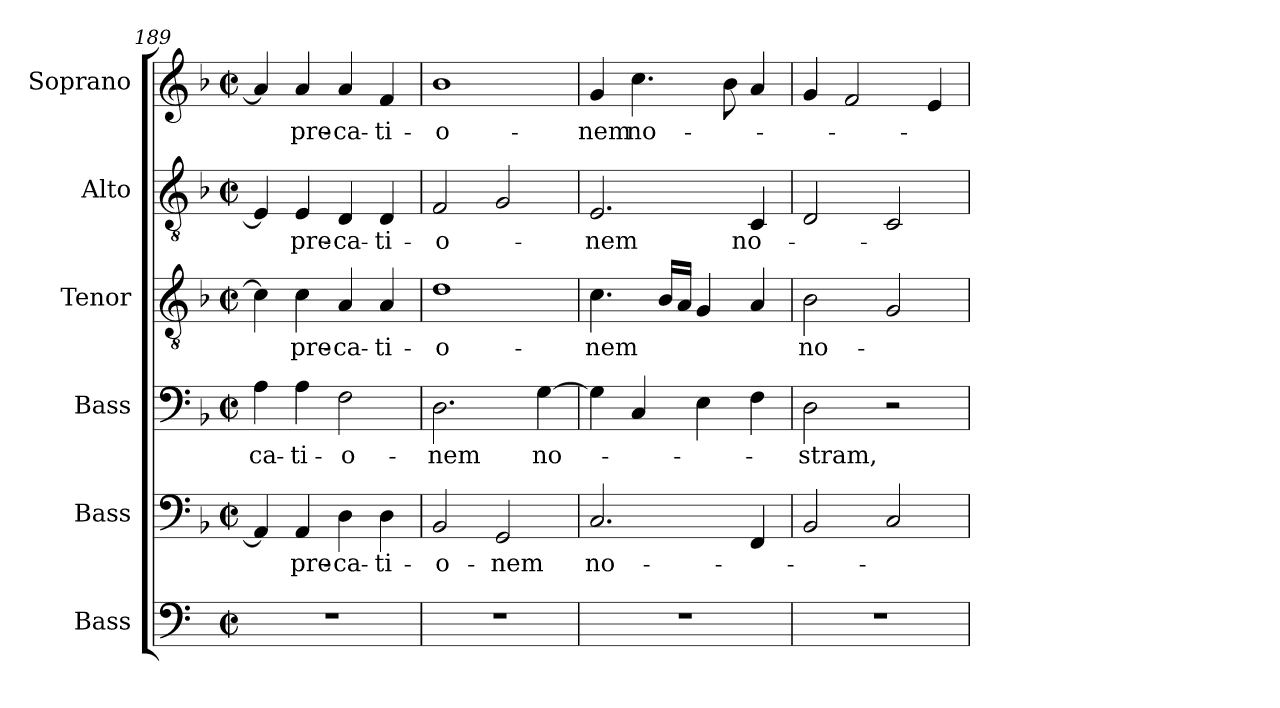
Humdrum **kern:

**kern	**kern	**text	**kern	**text	**kern	**text	**kern	**text	**kern	**text
*part6	*part5	*part5	*part4	*part4	*part3	*part3	*part2	*part2	*part1	*part1
*staff6	*staff5	*staff5	*staff4	*staff4	*staff3	*staff3	*staff2	*staff2	*staff1	*staff1
*I"Bass	*I"Bass	*	*I"Bass	*	*I"Tenor	*	*I"Alto	*	*I"Soprano	*
*I'B.	*I'B.	*	*I'B.	*	*I'T.	*	*I'A.	*	*I'S.	*
*clefF4	*clefF4	*	*clefF4	*	*clefGv2	*	*clefGv2	*	*clefG2	*
*	*	*	*	*	*ITrd7c12	*	*	*	*	*
*k[]	*k[b-]	*	*k[b-]	*	*k[b-]	*	*k[b-]	*	*k[b-]	*
*C:	*F:	*	*F:	*	*F:	*	*F:	*	*F:	*
*M2/2	*M2/2	*	*M2/2	*	*M2/2	*	*M2/2	*	*M2/2	*
*met(c|)	*met(c|)	*	*met(c|)	*	*met(c|)	*	*met(c|)	*	*met(c|)	*
=189	=189	=189	=189	=189	=189	=189	=189	=189	=189	=189
!	!	!	!	!LO:LY:b:color=#000000	!	!	!	!	!	!
1r	4AAi/]	.	4Ai\	-ca-	4Ci\]	.	4Ei/]	.	4ai/]	.
!	!	!LO:LY:b:color=#000000	!	!	!	!	!	!	!	!
!	!	!	!	!LO:LY:b:color=#000000	!	!	!	!	!	!
!	!	!	!	!	!	!LO:LY:b:color=#000000	!	!	!	!
!	!	!	!	!	!	!	!	!LO:LY:b:color=#000000	!	!
!	!	!	!	!	!	!	!	!	!	!LO:LY:b:color=#000000
.	4AAi/	-pre-	4Ai\	-ti-	4Ci\	-pre-	4Ei/	-pre-	4ai/	-pre-
!	!	!LO:LY:b:color=#000000	!	!	!	!	!	!	!	!
!	!	!	!	!LO:LY:b:color=#000000	!	!	!	!	!	!
!	!	!	!	!	!	!LO:LY:b:color=#000000	!	!	!	!
!	!	!	!	!	!	!	!	!LO:LY:b:color=#000000	!	!
!	!	!	!	!	!	!	!	!	!	!LO:LY:b:color=#000000
.	4Di\	-ca-	2Fi\	-o-	4AAi/	-ca-	4Di/	-ca-	4ai/	-ca-
!	!	!LO:LY:b:color=#000000	!	!	!	!	!	!	!	!
!	!	!	!	!	!	!LO:LY:b:color=#000000	!	!	!	!
!	!	!	!	!	!	!	!	!LO:LY:b:color=#000000	!	!
!	!	!	!	!	!	!	!	!	!	!LO:LY:b:color=#000000
.	4Di\	-ti-	.	.	4AAi/	-ti-	4Di/	-ti-	4fi/	-ti-
=190	=190	=190	=190	=190	=190	=190	=190	=190	=190	=190
!	!	!LO:LY:b:color=#000000	!	!	!	!	!	!	!	!
!	!	!	!	!LO:LY:b:color=#000000	!	!	!	!	!	!
!	!	!	!	!	!	!LO:LY:b:color=#000000	!	!	!	!
!	!	!	!	!	!	!	!	!LO:LY:b:color=#000000	!	!
!	!	!	!	!	!	!	!	!	!	!LO:LY:b:color=#000000
1r	2BB-i/	-o-	2.Di\	-nem	1Di	-o-	2Fi/	-o-	1b-i	-o-
!	!	!LO:LY:b:color=#000000	!	!	!	!	!	!	!	!
.	2GGi/	-nem	.	.	.	.	2Gi/	.	.	.
!	!	!	!	!LO:LY:b:color=#000000	!	!	!	!	!	!
.	.	.	[4Gi\	no-	.	.	.	.	.	.
=191	=191	=191	=191	=191	=191	=191	=191	=191	=191	=191
!	!	!LO:LY:b:color=#000000	!	!	!	!	!	!	!	!
!	!	!	!	!	!	!LO:LY:b:color=#000000	!	!	!	!
!	!	!	!	!	!	!	!	!LO:LY:b:color=#000000	!	!
!	!	!	!	!	!	!	!	!	!	!LO:LY:b:color=#000000
1r	2.Ci/	no-	4Gi\]	.	4.Ci\	-nem	2.Ei/	-nem	4gi/	-nem
!	!	!	!	!	!	!	!	!	!	!LO:LY:b:color=#000000
.	.	.	4Ci/	.	.	.	.	.	4.cci\	no-
.	.	.	.	.	16BB-i/LL	.	.	.	.	.
.	.	.	.	.	16AAi/JJ	.	.	.	.	.
.	.	.	4Ei\	.	4GGi/	.	.	.	.	.
.	.	.	.	.	.	.	.	.	8b-i\	.
!	!	!	!	!	!	!	!	!LO:LY:b:color=#000000	!	!
.	4FFi/	.	4Fi\	.	4AAi/	.	4Ci/	no-	4ai/	.
=192	=192	=192	=192	=192	=192	=192	=192	=192	=192	=192
!	!	!	!	!LO:LY:b:color=#000000	!	!	!	!	!	!
!	!	!	!	!	!	!LO:LY:b:color=#000000	!	!	!	!
1r	2BB-i/	.	2Di\	-stram,	2BB-i\	no-	2Di/	.	4gi/	.
.	.	.	.	.	.	.	.	.	2fi/	.
.	2Ci/	.	2r	.	2GGi/	.	2Ci/	.	.	.
.	.	.	.	.	.	.	.	.	4ei/	.
=	=	=	=	=	=	=	=	=	=	=
*-	*-	*-	*-	*-	*-	*-	*-	*-	*-	*-
